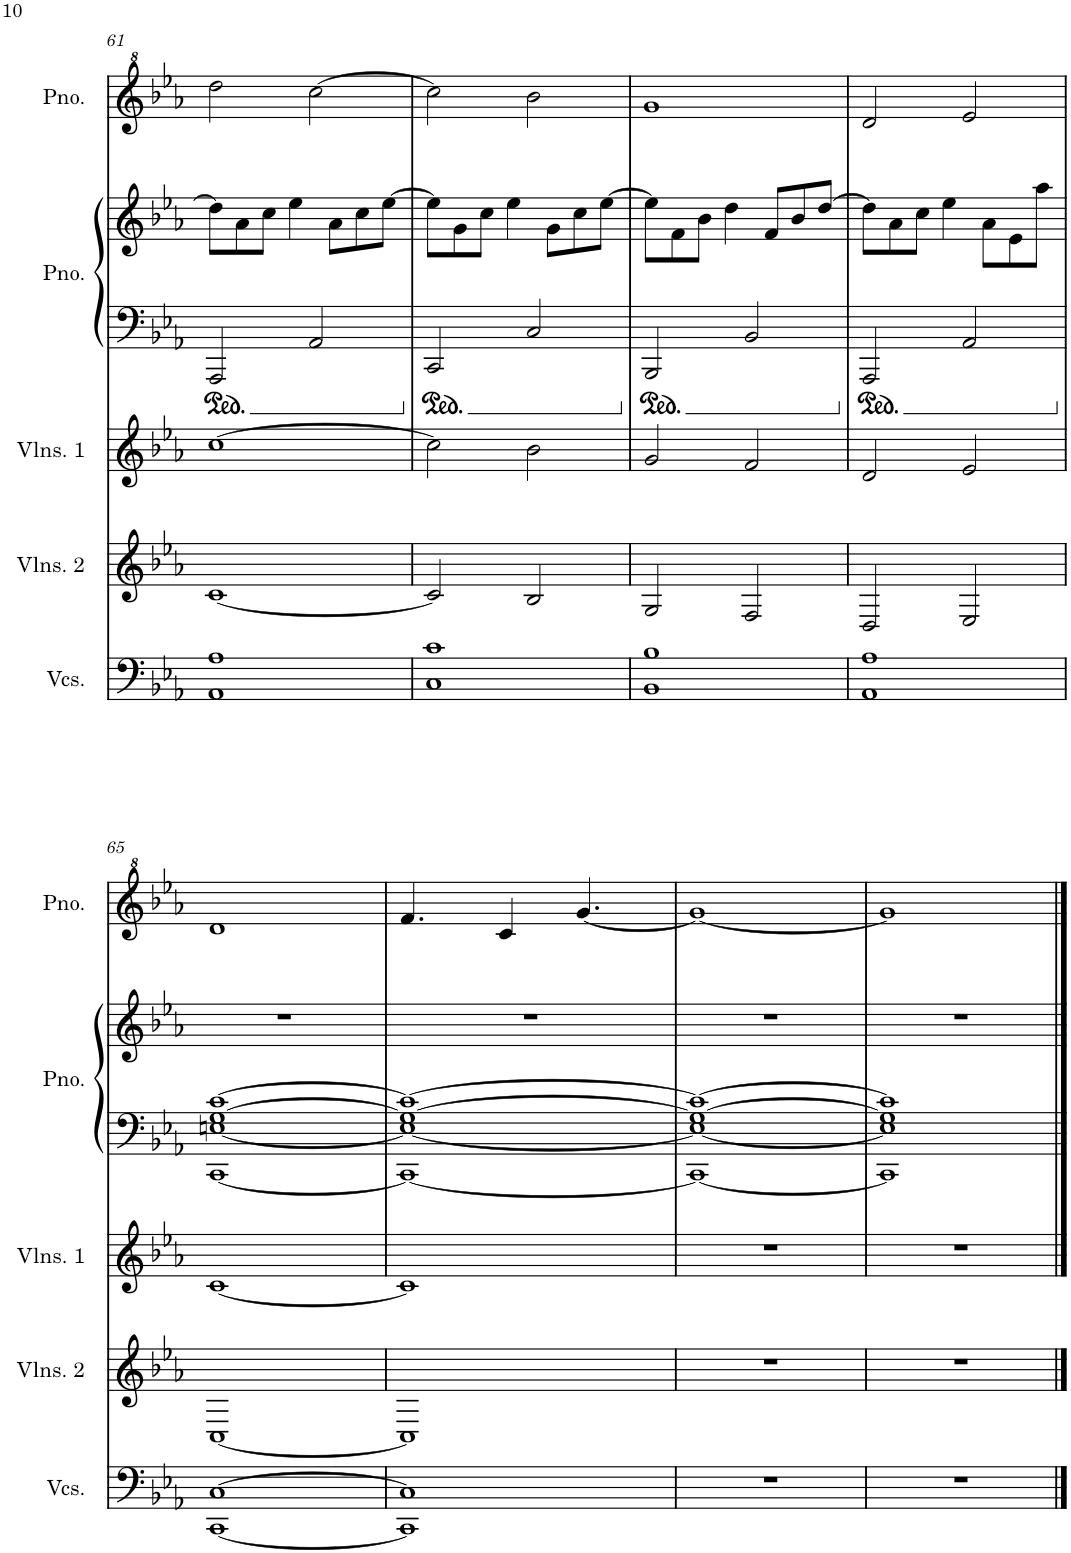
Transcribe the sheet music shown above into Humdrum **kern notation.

**kern	**kern	**kern	**kern	**kern	**kern
*part5	*part4	*part3	*part2	*part2	*part1
*staff6	*staff5	*staff4	*staff3	*staff2	*staff1
*I"Violoncellos	*I"Violins 2	*I"Violins 1	*I"Grand Piano	*	*I"Grand Piano
*I'Vcs.	*I'Vlns. 2	*I'Vlns. 1	*I'Pno.	*	*I'Pno.
!!LO:PB:g=z
*clefF4	*clefG2	*clefG2	*clefF4	*clefG2	*clefG^2
*k[b-e-a-]	*k[b-e-a-]	*k[b-e-a-]	*k[b-e-a-]	*k[b-e-a-]	*k[b-e-a-]
*M4/4	*M4/4	*M4/4	*M4/4	*M4/4	*M4/4
=61	=61	=61	=61	=61	=61
1AA- 1A-	[1c	[1cc	2AAA-/	8dd\L]	2ddd\
.	.	.	.	8a-\	.
.	.	.	.	8cc\J	.
.	.	.	.	4ee-\	.
.	.	.	2AA-/	.	[2ccc\
.	.	.	.	8a-\L	.
.	.	.	.	8cc\	.
.	.	.	.	[8ee-\J	.
=62	=62	=62	=62	=62	=62
1C 1c	2c/]	2cc\]	2CC/	8ee-\L]	2ccc\]
.	.	.	.	8g\	.
.	.	.	.	8cc\J	.
.	.	.	.	4ee-\	.
.	2B-/	2b-\	2C/	.	2bb-\
.	.	.	.	8g\L	.
.	.	.	.	8cc\	.
.	.	.	.	[8ee-\J	.
=63	=63	=63	=63	=63	=63
1BB- 1B-	2G/	2g/	2BBB-/	8ee-\L]	1gg
.	.	.	.	8f\	.
.	.	.	.	8b-\J	.
.	.	.	.	4dd\	.
.	2F/	2f/	2BB-/	.	.
.	.	.	.	8f/L	.
.	.	.	.	8b-/	.
.	.	.	.	[8dd/J	.
=64	=64	=64	=64	=64	=64
1AA- 1A-	2D/	2d/	2AAA-/	8dd\L]	2dd/
.	.	.	.	8a-\	.
.	.	.	.	8cc\J	.
.	.	.	.	4ee-\	.
.	2E-/	2e-/	2AA-/	.	2ee-/
.	.	.	.	8a-\L	.
.	.	.	.	8e-\	.
.	.	.	.	8aa-\J	.
!!LO:LB:g=z
=65	=65	=65	=65	=65	=65
[1CC [1C	[1C	[1c	[1CC [1En [1G [1c	1r	1dd
=66	=66	=66	=66	=66	=66
1CC] 1C]	1C]	1c]	1CC_ 1E_ 1G_ 1c_	1r	4.ff/
.	.	.	.	.	4cc/
.	.	.	.	.	[4.gg/
=67	=67	=67	=67	=67	=67
1r	1r	1r	1CC_ 1E_ 1G_ 1c_	1r	1gg_
=68	=68	=68	=68	=68	=68
1r	1r	1r	1CC] 1E] 1G] 1c]	1r	1gg]
==	==	==	==	==	==
*-	*-	*-	*-	*-	*-
